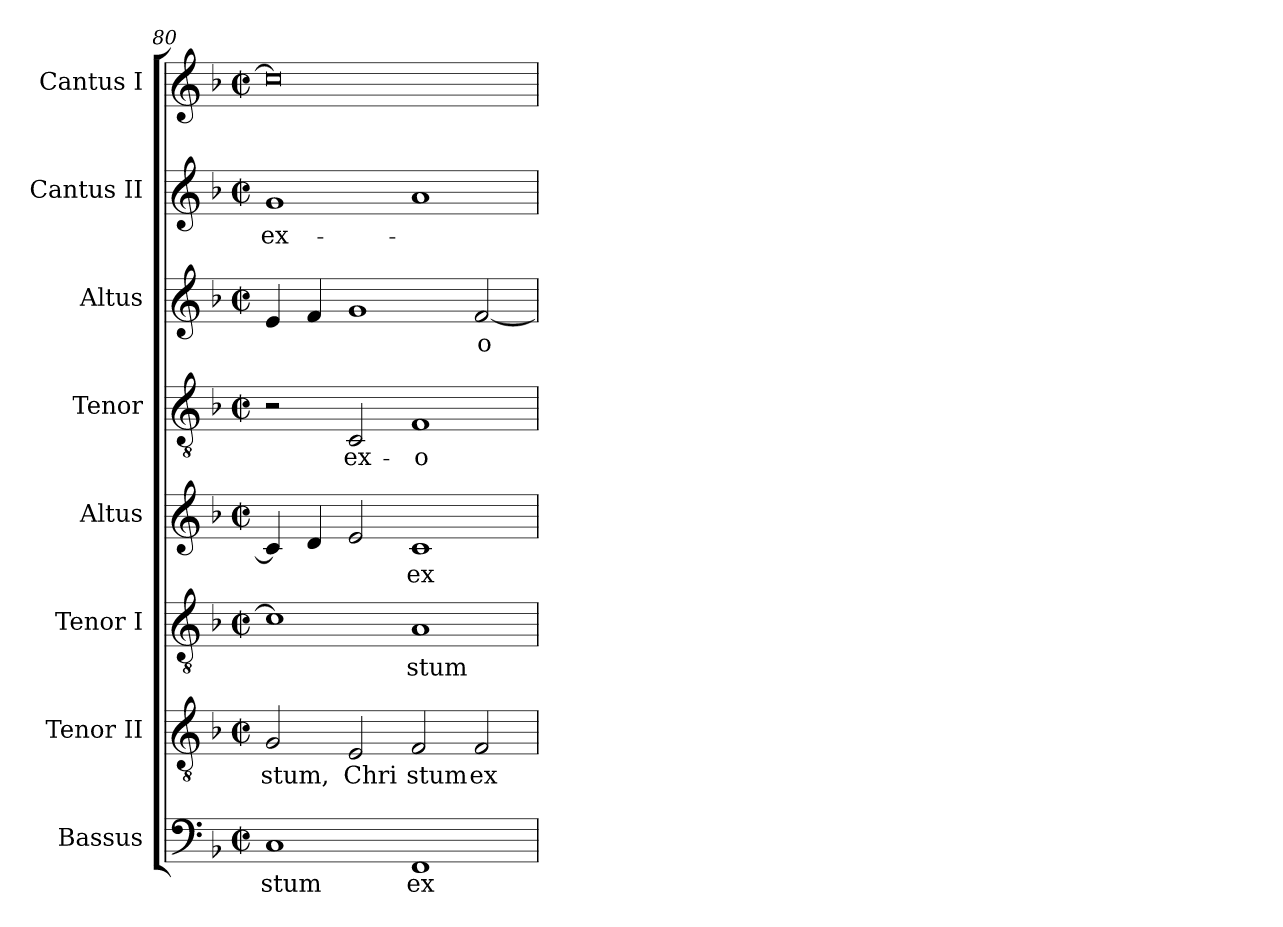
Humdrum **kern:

**kern	**text	**kern	**text	**kern	**text	**kern	**text	**kern	**text	**kern	**text	**kern	**text	**kern
*part8	*part8	*part7	*part7	*part6	*part6	*part5	*part5	*part4	*part4	*part3	*part3	*part2	*part2	*part1
*staff8	*staff8	*staff7	*staff7	*staff6	*staff6	*staff5	*staff5	*staff4	*staff4	*staff3	*staff3	*staff2	*staff2	*staff1
*I"Bassus	*	*I"Tenor II	*	*I"Tenor I	*	*I"Altus	*	*I"Tenor	*	*I"Altus	*	*I"Cantus II	*	*I"Cantus I
*clefF4	*	*clefGv2	*	*clefGv2	*	*clefG2	*	*clefGv2	*	*clefG2	*	*clefG2	*	*clefG2
*k[b-]	*	*k[b-]	*	*k[b-]	*	*k[b-]	*	*k[b-]	*	*k[b-]	*	*k[b-]	*	*k[b-]
*F:	*	*F:	*	*F:	*	*F:	*	*F:	*	*F:	*	*F:	*	*F:
*M2/2	*	*M2/2	*	*M2/2	*	*M2/2	*	*M2/2	*	*M2/2	*	*M2/2	*	*M2/2
*met(c|)	*	*met(c|)	*	*met(c|)	*	*met(c|)	*	*met(c|)	*	*met(c|)	*	*met(c|)	*	*met(c|)
=80	=80	=80	=80	=80	=80	=80	=80	=80	=80	=80	=80	=80	=80	=80
!	!LO:LY:b:cj	!	!LO:LY:b:cj	!	!	!	!	!	!	!	!	!	!LO:LY:b:cj	!
1C	stum	2G/	stum,	1c]	.	4c/]	.	2r	.	4e/	.	1g	ex-	0cc]
.	.	.	.	.	.	4d/	.	.	.	4f/	.	.	.	.
!	!	!	!LO:LY:b:cj	!	!	!	!	!	!LO:LY:b:cj	!	!	!	!	!
.	.	2E/	Chri	.	.	2e/	.	2C/	ex-	1g	.	.	.	.
!	!LO:LY:b:cj	!	!LO:LY:b:cj	!	!LO:LY:b:cj	!	!LO:LY:b:cj	!	!LO:LY:b:cj	!	!	!	!	!
1FF	ex	2F/	stum	1A	stum	1c	ex	1F	-o-	.	.	1a	.	.
!	!	!	!LO:LY:b:cj	!	!	!	!	!	!	!	!LO:LY:b:cj	!	!	!
.	.	2F/	ex	.	.	.	.	.	.	[<2f/	o	.	.	.
=	=	=	=	=	=	=	=	=	=	=	=	=	=	=
*-	*-	*-	*-	*-	*-	*-	*-	*-	*-	*-	*-	*-	*-	*-
